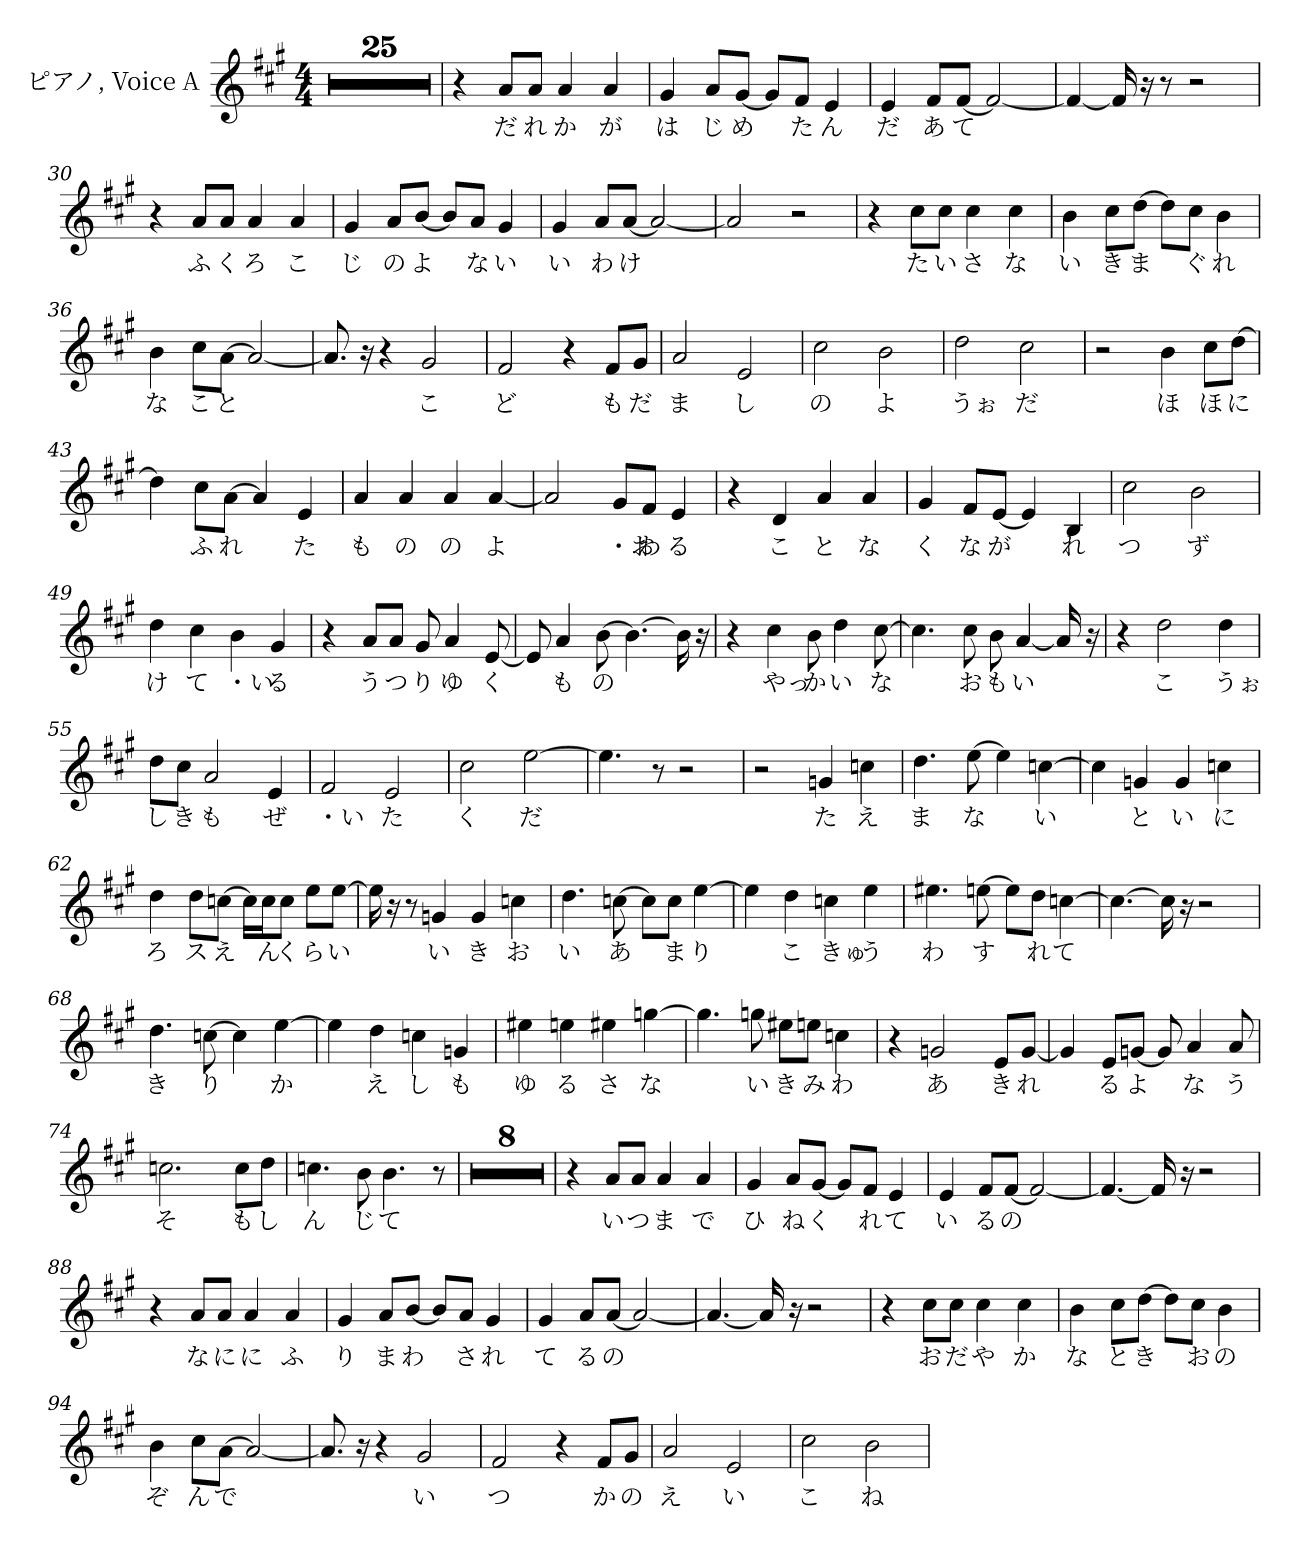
**kern	**text
*part1	*part1
*staff1	*staff1
*I"ピアノ, Voice A	*
*clefG2	*
*k[f#c#g#]	*
*M4/4	*
*MM180	*
=1	=1
1r	.
=2	=2
1r	.
=3	=3
1r	.
=4	=4
1r	.
=5	=5
1r	.
=6	=6
1r	.
=7	=7
1r	.
=8	=8
1r	.
=9	=9
1r	.
=10	=10
1r	.
=11	=11
1r	.
=12	=12
1r	.
=13	=13
1r	.
=14	=14
1r	.
=15	=15
1r	.
!!LO:LB:g=z
=16	=16
1r	.
=17	=17
1r	.
=18	=18
1r	.
=19	=19
1r	.
=20	=20
1r	.
=21	=21
1r	.
=22	=22
1r	.
=23	=23
1r	.
=24	=24
1r	.
=25	=25
1r	.
=26	=26
4r	.
!	!LO:LY:b
8a/L	だ
!	!LO:LY:b
8a/J	れ
!	!LO:LY:b
4a/	か
!	!LO:LY:b
4a/	が
=27	=27
!	!LO:LY:b
4g#/	は
!	!LO:LY:b
8a/L	じ
!	!LO:LY:b
[8g#/J	め
8g#/L]	.
!	!LO:LY:b
8f#/J	た
!	!LO:LY:b
4e/	ん
!!LO:LB:g=z
=28	=28
!	!LO:LY:b
4e/	だ
!	!LO:LY:b
8f#/L	あ
!	!LO:LY:b
[8f#/J	て
2f#/_	.
=29	=29
4f#/_	.
16f#/]	.
16r	.
8r	.
2r	.
=30	=30
4r	.
!	!LO:LY:b
8a/L	ふ
!	!LO:LY:b
8a/J	く
!	!LO:LY:b
4a/	ろ
!	!LO:LY:b
4a/	こ
=31	=31
!	!LO:LY:b
4g#/	じ
!	!LO:LY:b
8a/L	の
!	!LO:LY:b
[8b/J	よ
8b/L]	.
!	!LO:LY:b
8a/J	な
!	!LO:LY:b
4g#/	い
=32	=32
!	!LO:LY:b
4g#/	い
!	!LO:LY:b
8a/L	わ
!	!LO:LY:b
[8a/J	け
2a/_	.
=33	=33
2a/]	.
2r	.
=34	=34
4r	.
!	!LO:LY:b
8cc#\L	た
!	!LO:LY:b
8cc#\J	い
!	!LO:LY:b
4cc#\	さ
!	!LO:LY:b
4cc#\	な
!!LO:LB:g=z
=35	=35
!	!LO:LY:b
4b\	い
!	!LO:LY:b
8cc#\L	き
!	!LO:LY:b
[8dd\J	ま
8dd\L]	.
!	!LO:LY:b
8cc#\J	ぐ
!	!LO:LY:b
4b\	れ
=36	=36
!	!LO:LY:b
4b\	な
!	!LO:LY:b
8cc#\L	こ
!	!LO:LY:b
[8a\J	と
2a/_	.
=37	=37
8.a/]	.
16r	.
4r	.
!	!LO:LY:b
2g#/	こ
=38	=38
!	!LO:LY:b
2f#/	ど
4r	.
!	!LO:LY:b
8f#/L	も
!	!LO:LY:b
8g#/J	だ
=39	=39
!	!LO:LY:b
2a/	ま
!	!LO:LY:b
2e/	し
=40	=40
!	!LO:LY:b
2cc#\	の
!	!LO:LY:b
2b\	よ
=41	=41
!	!LO:LY:b
2dd\	うぉ
!	!LO:LY:b
2cc#\	だ
=42	=42
2r	.
!	!LO:LY:b
4b\	ほ
!	!LO:LY:b
8cc#\L	ほ
!	!LO:LY:b
[8dd\J	に
!!LO:LB:g=z
=43	=43
4dd\]	.
!	!LO:LY:b
8cc#\L	ふ
!	!LO:LY:b
[8a\J	れ
4a/]	.
!	!LO:LY:b
4e/	た
=44	=44
!	!LO:LY:b
4a/	も
!	!LO:LY:b
4a/	の
!	!LO:LY:b
4a/	の
!	!LO:LY:b
[4a/	よ
=45	=45
2a/]	.
!	!LO:LY:b
8g#/L	・お
!	!LO:LY:b
8f#/J	わ
!	!LO:LY:b
4e/	る
=46	=46
4r	.
!	!LO:LY:b
4d/	こ
!	!LO:LY:b
4a/	と
!	!LO:LY:b
4a/	な
=47	=47
!	!LO:LY:b
4g#/	く
!	!LO:LY:b
8f#/L	な
!	!LO:LY:b
[8e/J	が
4e/]	.
!	!LO:LY:b
4B/	れ
=48	=48
!	!LO:LY:b
2cc#\	つ
!	!LO:LY:b
2b\	ず
=49	=49
!	!LO:LY:b
4dd\	け
!	!LO:LY:b
4cc#\	て
!	!LO:LY:b
4b\	・い
!	!LO:LY:b
4g#/	る
!!LO:LB:g=z
=50	=50
4r	.
!	!LO:LY:b
8a/L	う
!	!LO:LY:b
8a/J	つ
!	!LO:LY:b
8g#/	り
!	!LO:LY:b
4a/	ゆ
!	!LO:LY:b
[8e/	く
=51	=51
8e/]	.
!	!LO:LY:b
4a/	も
!	!LO:LY:b
[8b\	の
4.b\_	.
16b\]	.
16r	.
=52	=52
4r	.
!	!LO:LY:b
4cc#\	やっ
!	!LO:LY:b
8b\	か
!	!LO:LY:b
4dd\	い
!	!LO:LY:b
[8cc#\	な
=53	=53
4.cc#\]	.
!	!LO:LY:b
8cc#\	お
!	!LO:LY:b
8b\	も
!	!LO:LY:b
[4a/	い
16a/]	.
16r	.
=54	=54
4r	.
!	!LO:LY:b
2dd\	こ
!	!LO:LY:b
4dd\	うぉ
=55	=55
!	!LO:LY:b
8dd\L	し
!	!LO:LY:b
8cc#\J	き
!	!LO:LY:b
2a/	も
!	!LO:LY:b
4e/	ぜ
!!LO:LB:g=z
=56	=56
!	!LO:LY:b
2f#/	・い
!	!LO:LY:b
2e/	た
=57	=57
!	!LO:LY:b
2cc#\	く
!	!LO:LY:b
[2ee\	だ
=58	=58
4.ee\]	.
8r	.
2r	.
=59	=59
2r	.
!	!LO:LY:b
4gn/	た
!	!LO:LY:b
4ccn\	え
=60	=60
!	!LO:LY:b
4.dd\	ま
!	!LO:LY:b
[8ee\	な
4ee\]	.
!	!LO:LY:b
[4ccn\	い
=61	=61
4cc\]	.
!	!LO:LY:b
4gn/	と
!	!LO:LY:b
4g/	い
!	!LO:LY:b
4ccn\	に
=62	=62
!	!LO:LY:b
4dd\	ろ
!	!LO:LY:b
8dd\L	ス
!	!LO:LY:b
[8ccn\J	え
16cc\LL]	.
!	!LO:LY:b
16cc\J	ん
!	!LO:LY:b
8cc\J	く
!	!LO:LY:b
8ee\L	ら
!	!LO:LY:b
[8ee\J	い
!!LO:LB:g=z
=63	=63
16ee\]	.
16r	.
8r	.
!	!LO:LY:b
4gn/	い
!	!LO:LY:b
4g/	き
!	!LO:LY:b
4ccn\	お
=64	=64
!	!LO:LY:b
4.dd\	い
!	!LO:LY:b
[8ccn\	あ
8cc\L]	.
!	!LO:LY:b
8cc\J	ま
!	!LO:LY:b
[4ee\	り
=65	=65
4ee\]	.
!	!LO:LY:b
4dd\	こ
!	!LO:LY:b
4ccn\	きゅ
!	!LO:LY:b
4ee\	う
=66	=66
!	!LO:LY:b
4.ee#X\	わ
!	!LO:LY:b
[8een\	す
8ee\L]	.
!	!LO:LY:b
8dd\J	れ
!	!LO:LY:b
[4ccn\	て
=67	=67
4.cc\_	.
16cc\]	.
16r	.
2r	.
=68	=68
!	!LO:LY:b
4.dd\	き
!	!LO:LY:b
[8ccn\	り
4cc\]	.
!	!LO:LY:b
[4ee\	か
!!LO:LB:g=z
=69	=69
4ee\]	.
!	!LO:LY:b
4dd\	え
!	!LO:LY:b
4ccn\	し
!	!LO:LY:b
4gn/	も
=70	=70
!	!LO:LY:b
4ee#X\	ゆ
!	!LO:LY:b
4een\	る
!	!LO:LY:b
4ee#X\	さ
!	!LO:LY:b
[4ggn\	な
=71	=71
4.gg\]	.
!	!LO:LY:b
8ggn\	い
!	!LO:LY:b
8ee#X\L	き
!	!LO:LY:b
8een\J	み
!	!LO:LY:b
4ccn\	わ
=72	=72
4r	.
!	!LO:LY:b
2gn/	あ
!	!LO:LY:b
8e/L	き
!	!LO:LY:b
[8g/J	れ
=73	=73
4g/]	.
!	!LO:LY:b
8e/L	る
!	!LO:LY:b
[8gn/J	よ
8g/]	.
!	!LO:LY:b
4a/	な
!	!LO:LY:b
8a/	う
=74	=74
!	!LO:LY:b
2.ccn\	そ
!	!LO:LY:b
8cc\L	も
!	!LO:LY:b
8dd\J	し
!!LO:LB:g=z
=75	=75
!	!LO:LY:b
4.ccn\	ん
!	!LO:LY:b
8b\	じ
!	!LO:LY:b
4.b\	て
8r	.
=76	=76
1r	.
=77	=77
1r	.
=78	=78
1r	.
=79	=79
1r	.
=80	=80
1r	.
=81	=81
1r	.
=82	=82
1r	.
=83	=83
1r	.
=84	=84
4r	.
!	!LO:LY:b
8a/L	い
!	!LO:LY:b
8a/J	つ
!	!LO:LY:b
4a/	ま
!	!LO:LY:b
4a/	で
=85	=85
!	!LO:LY:b
4g#/	ひ
!	!LO:LY:b
8a/L	ね
!	!LO:LY:b
[8g#/J	く
8g#/L]	.
!	!LO:LY:b
8f#/J	れ
!	!LO:LY:b
4e/	て
!!LO:LB:g=z
=86	=86
!	!LO:LY:b
4e/	い
!	!LO:LY:b
8f#/L	る
!	!LO:LY:b
[8f#/J	の
2f#/_	.
=87	=87
4.f#/_	.
16f#/]	.
16r	.
2r	.
=88	=88
4r	.
!	!LO:LY:b
8a/L	な
!	!LO:LY:b
8a/J	に
!	!LO:LY:b
4a/	に
!	!LO:LY:b
4a/	ふ
=89	=89
!	!LO:LY:b
4g#/	り
!	!LO:LY:b
8a/L	ま
!	!LO:LY:b
[8b/J	わ
8b/L]	.
!	!LO:LY:b
8a/J	さ
!	!LO:LY:b
4g#/	れ
=90	=90
!	!LO:LY:b
4g#/	て
!	!LO:LY:b
8a/L	る
!	!LO:LY:b
[8a/J	の
2a/_	.
=91	=91
4.a/_	.
16a/]	.
16r	.
2r	.
=92	=92
4r	.
!	!LO:LY:b
8cc#\L	お
!	!LO:LY:b
8cc#\J	だ
!	!LO:LY:b
4cc#\	や
!	!LO:LY:b
4cc#\	か
!!LO:PB:g=z
=93	=93
!	!LO:LY:b
4b\	な
!	!LO:LY:b
8cc#\L	と
!	!LO:LY:b
[8dd\J	き
8dd\L]	.
!	!LO:LY:b
8cc#\J	お
!	!LO:LY:b
4b\	の
=94	=94
!	!LO:LY:b
4b\	ぞ
!	!LO:LY:b
8cc#\L	ん
!	!LO:LY:b
[8a\J	で
2a/_	.
=95	=95
8.a/]	.
16r	.
4r	.
!	!LO:LY:b
2g#/	い
=96	=96
!	!LO:LY:b
2f#/	つ
4r	.
!	!LO:LY:b
8f#/L	か
!	!LO:LY:b
8g#/J	の
=97	=97
!	!LO:LY:b
2a/	え
!	!LO:LY:b
2e/	い
=98	=98
!	!LO:LY:b
2cc#\	こ
!	!LO:LY:b
2b\	ね
=	=
*-	*-
